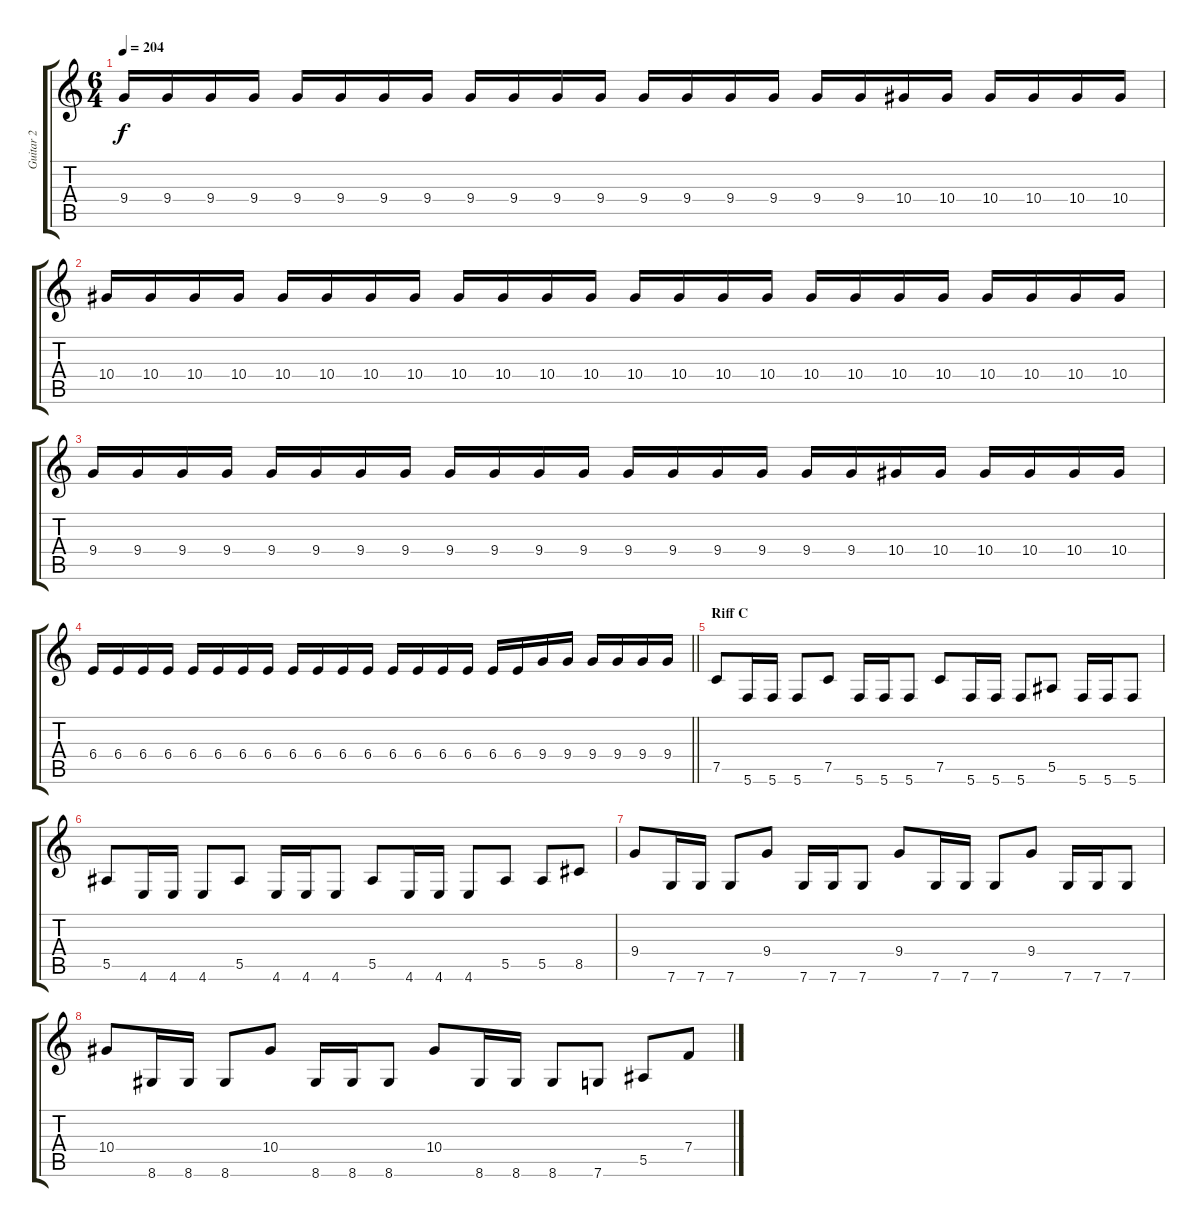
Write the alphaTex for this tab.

\track ("Guitar 2" "Guitar 2") {instrument distortionguitar}
\staff {score tabs}
\tuning (C4 G3 Eb3 Bb2 F2 C2) {hide}
\ts (6 4)
\tempo 204
\clef g2
\ks c
9.4.16{dy f} 9.4.16 9.4.16 9.4.16 9.4.16 9.4.16 9.4.16 9.4.16 9.4.16 9.4.16 9.4.16 9.4.16 9.4.16 9.4.16 9.4.16 9.4.16 9.4.16 9.4.16 10.4.16 10.4.16 10.4.16 10.4.16 10.4.16 10.4.16 |
10.4.16 10.4.16 10.4.16 10.4.16 10.4.16 10.4.16 10.4.16 10.4.16 10.4.16 10.4.16 10.4.16 10.4.16 10.4.16 10.4.16 10.4.16 10.4.16 10.4.16 10.4.16 10.4.16 10.4.16 10.4.16 10.4.16 10.4.16 10.4.16 |
9.4.16 9.4.16 9.4.16 9.4.16 9.4.16 9.4.16 9.4.16 9.4.16 9.4.16 9.4.16 9.4.16 9.4.16 9.4.16 9.4.16 9.4.16 9.4.16 9.4.16 9.4.16 10.4.16 10.4.16 10.4.16 10.4.16 10.4.16 10.4.16 |
\barLineRight lightlight
6.4.16 6.4.16 6.4.16 6.4.16 6.4.16 6.4.16 6.4.16 6.4.16 6.4.16 6.4.16 6.4.16 6.4.16 6.4.16 6.4.16 6.4.16 6.4.16 6.4.16 6.4.16 9.4.16 9.4.16 9.4.16 9.4.16 9.4.16 9.4.16 |
\section ("" "Riff C")
7.5.8 5.6.16 5.6.16 5.6.8 7.5.8 5.6.16 5.6.16 5.6.8 7.5.8 5.6.16 5.6.16 5.6.8 5.5.8 5.6.16 5.6.16 5.6.8 |
5.5.8 4.6.16 4.6.16 4.6.8 5.5.8 4.6.16 4.6.16 4.6.8 5.5.8 4.6.16 4.6.16 4.6.8 5.5.8 5.5.8 8.5.8 |
9.4.8 7.6.16 7.6.16 7.6.8 9.4.8 7.6.16 7.6.16 7.6.8 9.4.8 7.6.16 7.6.16 7.6.8 9.4.8 7.6.16 7.6.16 7.6.8 |
10.4.8 8.6.16 8.6.16 8.6.8 10.4.8 8.6.16 8.6.16 8.6.8 10.4.8 8.6.16 8.6.16 8.6.8 7.6.8 5.5.8 7.4.8
